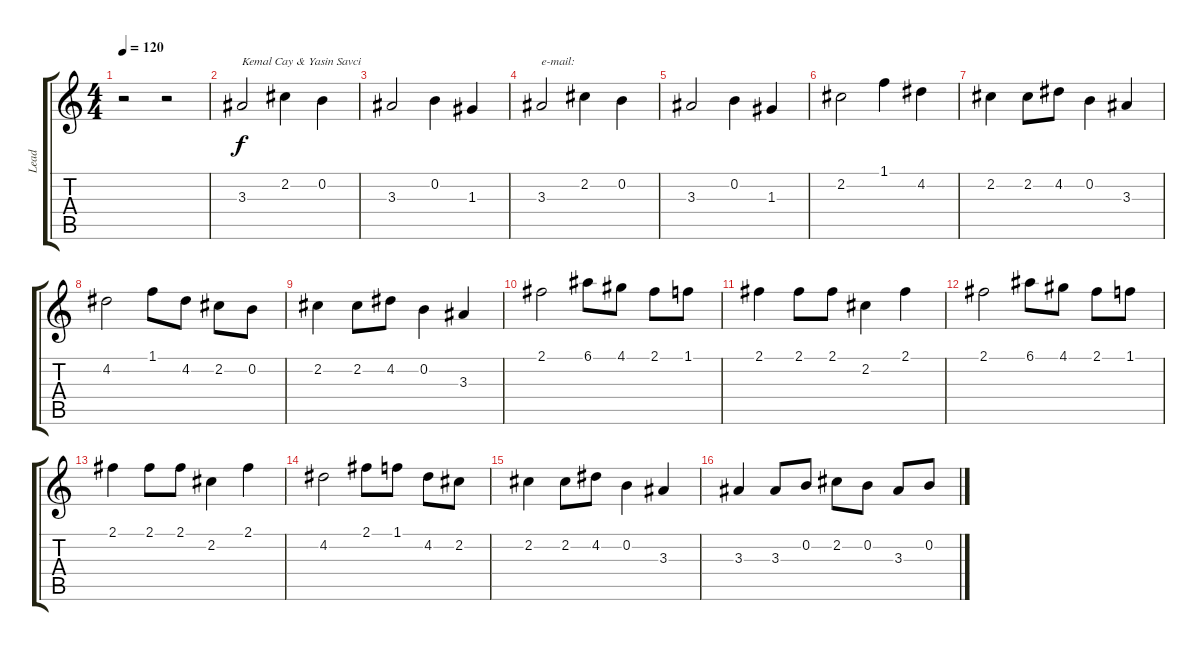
\track ("Lead" "Lead") {instrument overdrivenguitar}
\staff {score tabs}
\tuning (E4 B3 G3 D3 A2 E2) {hide}
\ts (4 4)
\tempo 120
\clef g2
\ks c
r.2{dy f instrument overdrivenguitar} r.2 |
3.3.2{txt "Kemal Cay & Yasin Savci"} 2.2.4 0.2.4 |
3.3.2 0.2.4 1.3.4 |
3.3.2{txt "e-mail:"} 2.2.4 0.2.4 |
3.3.2{txt ""} 0.2.4 1.3.4 |
2.2.2 1.1.4 4.2.4 |
2.2.4 2.2.8 4.2.8 0.2.4 3.3.4 |
4.2.2 1.1.8 4.2.8 2.2.8 0.2.8 |
2.2.4 2.2.8 4.2.8 0.2.4 3.3.4 |
2.1.2 6.1.8 4.1.8 2.1.8 1.1.8 |
2.1.4 2.1.8 2.1.8 2.2.4 2.1.4 |
2.1.2 6.1.8 4.1.8 2.1.8 1.1.8 |
2.1.4 2.1.8 2.1.8 2.2.4 2.1.4 |
4.2.2 2.1.8 1.1.8 4.2.8 2.2.8 |
2.2.4 2.2.8 4.2.8 0.2.4 3.3.4 |
3.3.4 3.3.8 0.2.8 2.2.8 0.2.8 3.3.8 0.2.8
